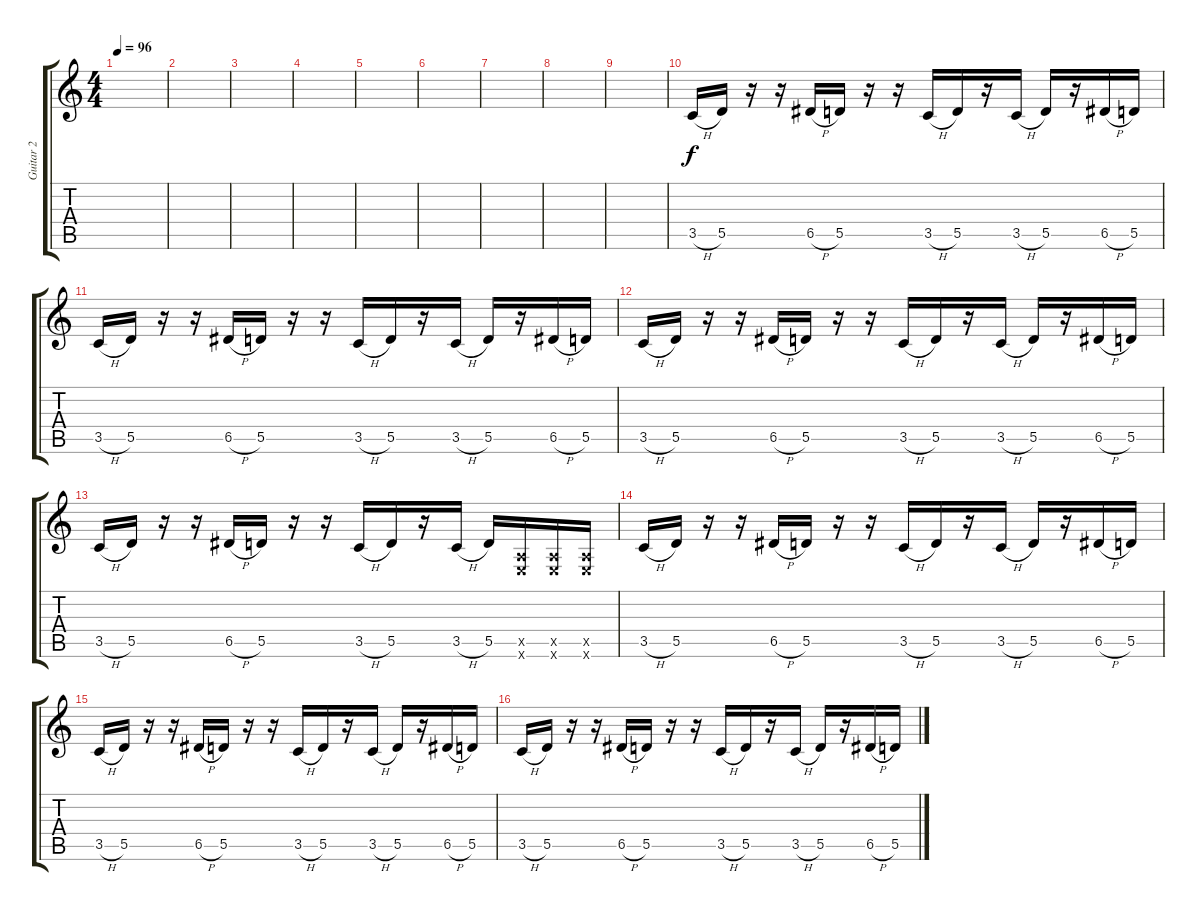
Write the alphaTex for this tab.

\track ("Guitar 2" "Guitar 2") {instrument distortionguitar}
\staff {score tabs}
\tuning (E4 B3 G3 D3 A2 E2) {hide}
\ts (4 4)
\tempo 96
\clef g2
\ks c
|
|
|
|
|
|
|
|
|
3.5{h}.16 5.5.16 r.16 r.16 6.5{h}.16 5.5.16 r.16 r.16 3.5{h}.16 5.5.16 r.16 3.5{h}.16 5.5.16 r.16 6.5{h}.16 5.5.16 |
3.5{h}.16 5.5.16 r.16 r.16 6.5{h}.16 5.5.16 r.16 r.16 3.5{h}.16 5.5.16 r.16 3.5{h}.16 5.5.16 r.16 6.5{h}.16 5.5.16 |
3.5{h}.16 5.5.16 r.16 r.16 6.5{h}.16 5.5.16 r.16 r.16 3.5{h}.16 5.5.16 r.16 3.5{h}.16 5.5.16 r.16 6.5{h}.16 5.5.16 |
3.5{h}.16 5.5.16 r.16 r.16 6.5{h}.16 5.5.16 r.16 r.16 3.5{h}.16 5.5.16 r.16 3.5{h}.16 5.5.16 (0.5{x} 0.6{x}).16 (0.5{x} 0.6{x}).16 (0.5{x} 0.6{x}).16 |
3.5{h}.16 5.5.16 r.16 r.16 6.5{h}.16 5.5.16 r.16 r.16 3.5{h}.16 5.5.16 r.16 3.5{h}.16 5.5.16 r.16 6.5{h}.16 5.5.16 |
3.5{h}.16 5.5.16 r.16 r.16 6.5{h}.16 5.5.16 r.16 r.16 3.5{h}.16 5.5.16 r.16 3.5{h}.16 5.5.16 r.16 6.5{h}.16 5.5.16 |
3.5{h}.16 5.5.16 r.16 r.16 6.5{h}.16 5.5.16 r.16 r.16 3.5{h}.16 5.5.16 r.16 3.5{h}.16 5.5.16 r.16 6.5{h}.16 5.5.16
